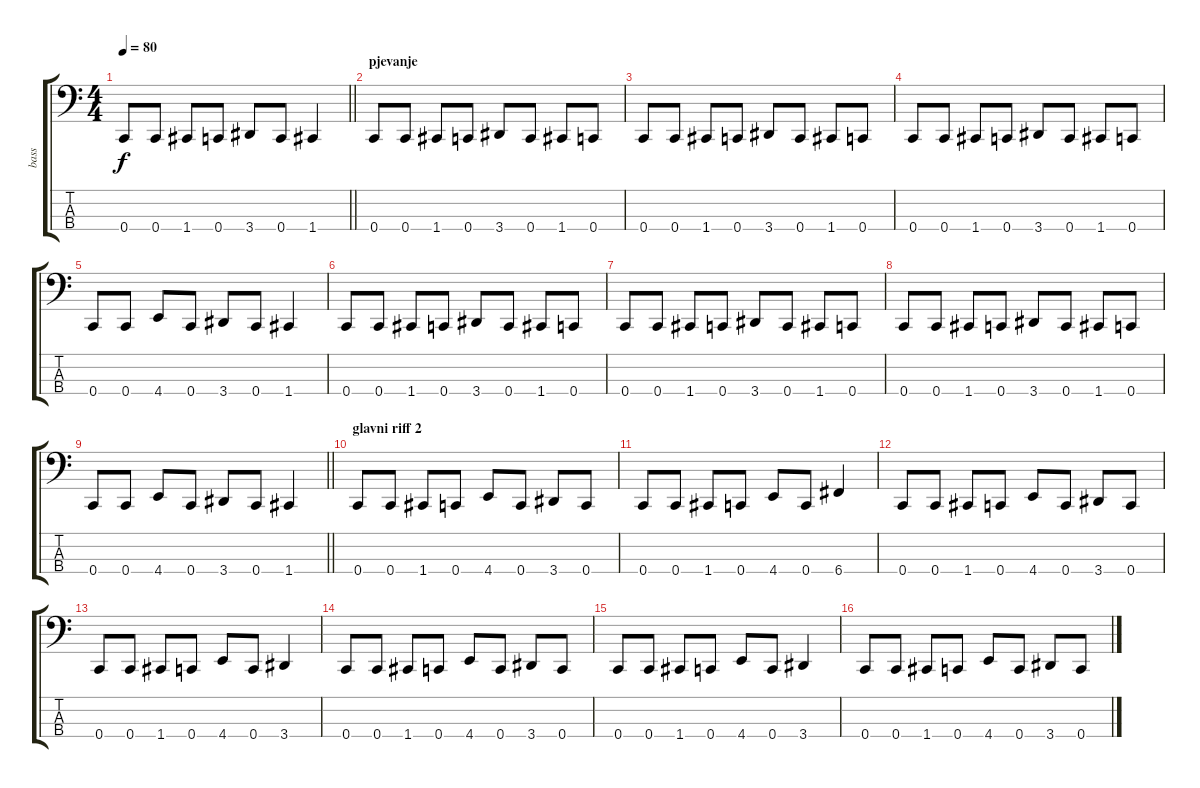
\track ("bass" "bass") {instrument electricbasspick}
\staff {score tabs}
\tuning (F2 C2 G1 C1) {hide}
\ts (4 4)
\tempo 80
\clef f4
\barLineRight lightlight
\ks c
0.4.8{dy f} 0.4.8 1.4.8 0.4.8 3.4.8 0.4.8 1.4.4 |
\section ("" "pjevanje")
0.4.8 0.4.8 1.4.8 0.4.8 3.4.8 0.4.8 1.4.8 0.4.8 |
0.4.8 0.4.8 1.4.8 0.4.8 3.4.8 0.4.8 1.4.8 0.4.8 |
0.4.8 0.4.8 1.4.8 0.4.8 3.4.8 0.4.8 1.4.8 0.4.8 |
0.4.8 0.4.8 4.4.8 0.4.8 3.4.8 0.4.8 1.4.4 |
0.4.8 0.4.8 1.4.8 0.4.8 3.4.8 0.4.8 1.4.8 0.4.8 |
0.4.8 0.4.8 1.4.8 0.4.8 3.4.8 0.4.8 1.4.8 0.4.8 |
0.4.8 0.4.8 1.4.8 0.4.8 3.4.8 0.4.8 1.4.8 0.4.8 |
\barLineRight lightlight
0.4.8 0.4.8 4.4.8 0.4.8 3.4.8 0.4.8 1.4.4 |
\section ("" "glavni riff 2")
0.4.8 0.4.8 1.4.8 0.4.8 4.4.8 0.4.8 3.4.8 0.4.8 |
0.4.8 0.4.8 1.4.8 0.4.8 4.4.8 0.4.8 6.4.4 |
0.4.8 0.4.8 1.4.8 0.4.8 4.4.8 0.4.8 3.4.8 0.4.8 |
0.4.8 0.4.8 1.4.8 0.4.8 4.4.8 0.4.8 3.4.4 |
0.4.8 0.4.8 1.4.8 0.4.8 4.4.8 0.4.8 3.4.8 0.4.8 |
0.4.8 0.4.8 1.4.8 0.4.8 4.4.8 0.4.8 3.4.4 |
0.4.8 0.4.8 1.4.8 0.4.8 4.4.8 0.4.8 3.4.8 0.4.8
